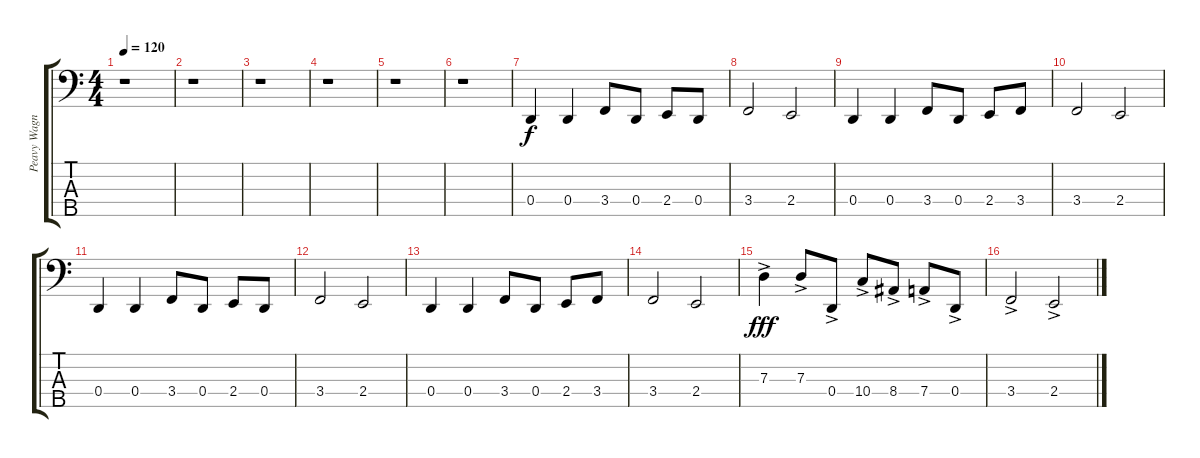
\track ("Peavy Wagner" "Peavy Wagn") {instrument electricbassfinger}
\staff {score tabs}
\tuning (F2 C2 G1 D1 A0) {hide}
\ts (4 4)
\tempo 120
\clef f4
\ks c
r.1{dy f} |
r.1 |
r.1 |
r.1 |
r.1 |
r.1 |
0.4.4{volume 16} 0.4.4 3.4.8 0.4.8 2.4.8 0.4.8 |
3.4.2 2.4.2 |
0.4.4{volume 16} 0.4.4 3.4.8 0.4.8 2.4.8 3.4.8 |
3.4.2 2.4.2 |
0.4.4{volume 16} 0.4.4 3.4.8 0.4.8 2.4.8 0.4.8 |
3.4.2 2.4.2 |
0.4.4{volume 16} 0.4.4 3.4.8 0.4.8 2.4.8 3.4.8 |
3.4.2 2.4.2 |
7.3{ac}.4{dy fff} 7.3{ac}.8 0.4{ac}.8 10.4{ac}.8 8.4{ac}.8 7.4{ac}.8 0.4{ac}.8 |
3.4{ac}.2 2.4{ac}.2
